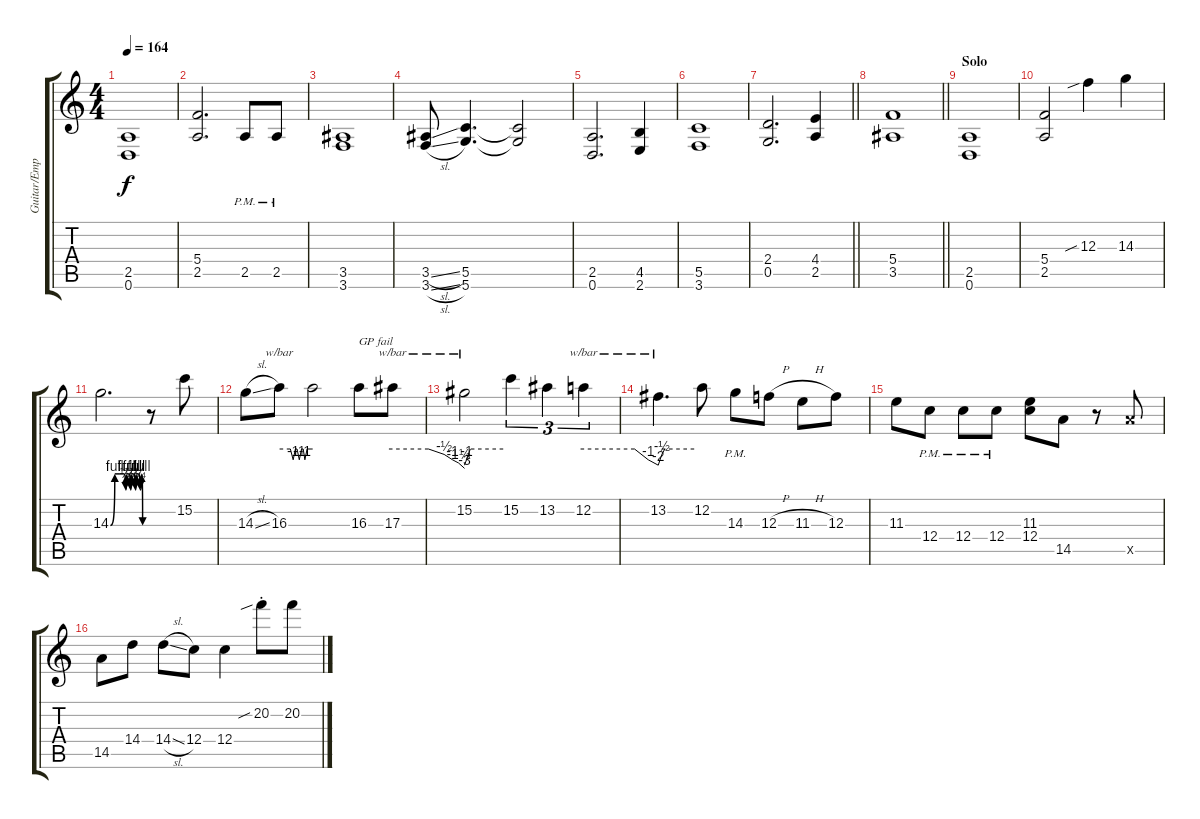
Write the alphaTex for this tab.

\track ("Guitar/Emppu" "Guitar/Emp") {instrument distortionguitar}
\staff {score tabs}
\tuning (D4 A3 F3 C3 G2 D2) {hide}
\ts (4 4)
\tempo 164
\clef g2
\ks c
(2.5 0.6).1{dy f} |
(5.4 2.5).2{d} 2.5{pm}.8 2.5{pm}.8 |
(3.5 3.6).1 |
(3.5{sl} 3.6{sl}).8 (5.5 5.6).4{d} (5.5{t} 5.6{t}).2 |
(2.5 0.6).2{d} (4.5 2.6).4 |
(5.5 3.6).1 |
\barLineRight lightlight
(2.4 0.5).2{d} (4.4 2.5).4 |
\barLineRight lightlight
(5.4 3.5).1 |
\section ("" "Solo")
(2.5 0.6).1 |
(5.4 2.5).2 12.3{sib}.4 14.3.4 |
14.3{be (custom 0 0 8 4 16 4 25 4 28 1 30 4 34 4 37 1 39 4 43 4 46 1 48 4 52 4 55 1 58 4 60 0)}.2{d} r.8 15.2.8 |
14.3{sl}.8 16.3.8{tbe (custom default 0 0 20 0 25 -4 29 0 32 0 36 -4 40 0 43 0 46 -4 50 0 60 0)} 16.3{t}.2 16.3.8{txt "GP fail"} 17.3.8{tbe (custom default 0 0 30 0 43 -2 50 -4 55 -6 60 -12)} |
15.2.2{tbe (custom default 0 -8 3 -4 9 0 60 0)} 15.2.4{tu (3 2)} 13.2.4{tu (3 2)} 12.2.4{tu (3 2) tbe (custom default 0 0 41 0 52 -4 60 -8)} |
13.2.4{d tbe (custom default 0 -8 6 -2 11 0 60 0)} 12.2.8 14.3{pm}.8 12.3{h}.8 11.3{h}.8 12.3.8 |
11.3.8 12.4{pm}.8 12.4{pm}.8 12.4{pm}.8 (11.3 12.4).8 14.5.8 r.8 14.5{x}.8 |
14.5.8 14.4.8 14.4{sl}.8 12.4.8 12.4.4 20.2{sib st}.8 20.2.8
